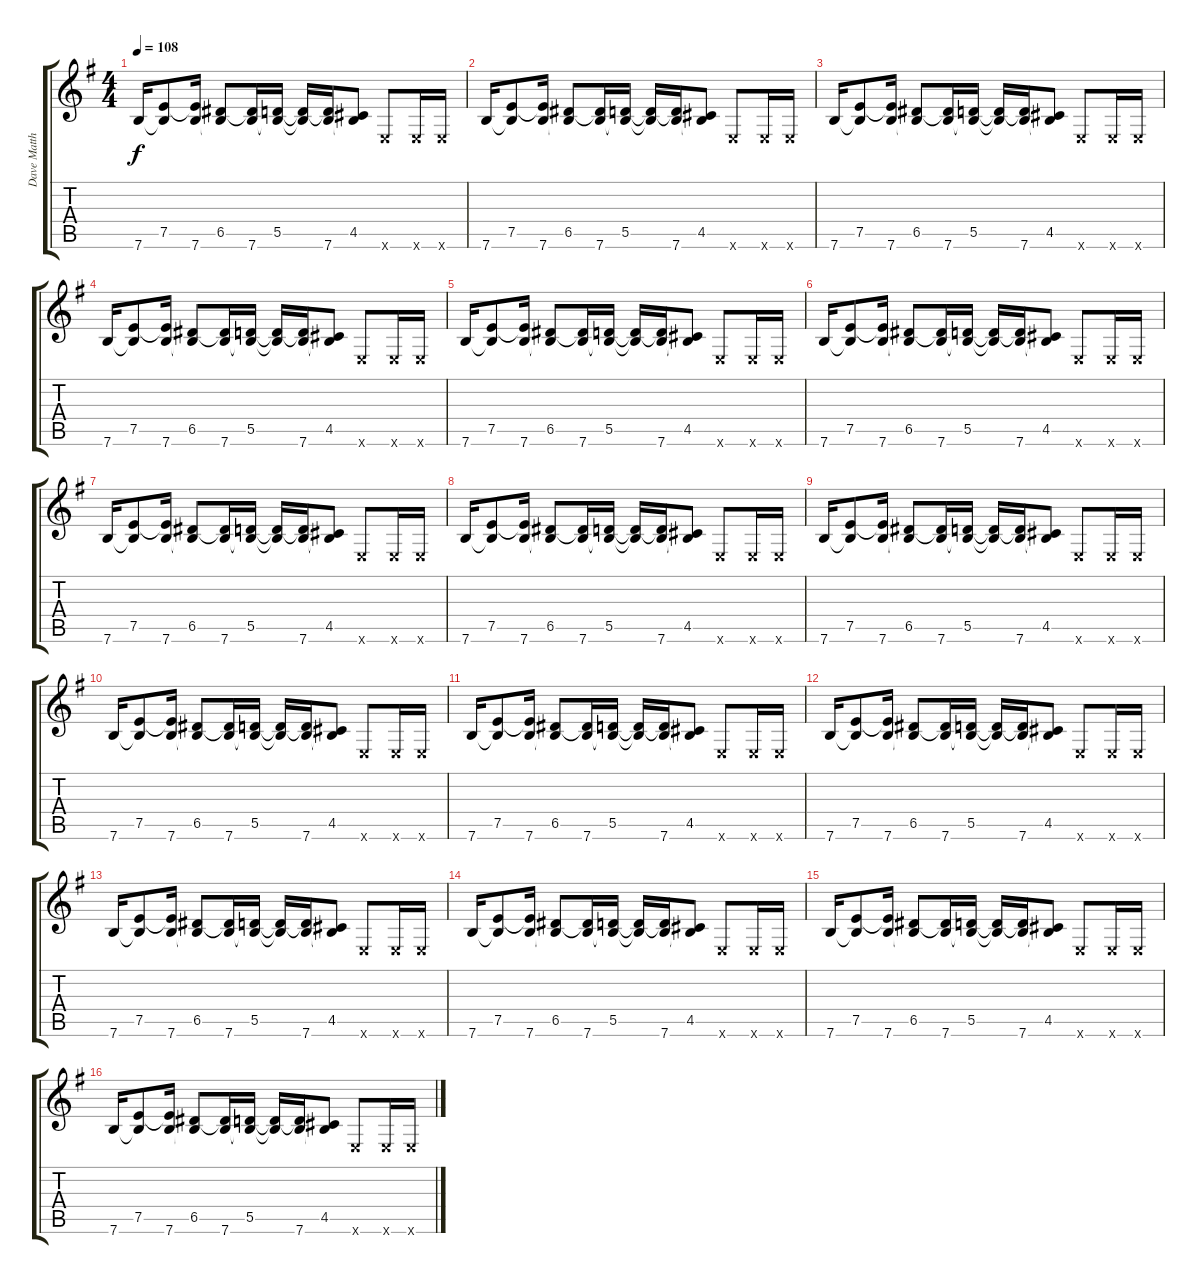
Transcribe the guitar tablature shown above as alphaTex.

\track ("Dave Matthews" "Dave Matth") {instrument acousticguitarsteel}
\staff {score tabs}
\tuning (E4 B3 G3 D3 A2 E2) {hide}
\ts (4 4)
\tempo 108
\clef g2
\ks g
7.6.16{dy f} (7.5 7.6{t}).8 (7.5{t} 7.6).16 (6.5 7.6{t}).8 (6.5{t} 7.6).16 (5.5 7.6{t}).16 (5.5{t} 7.6{t}).16 (5.5{t} 7.6).16 (4.5 7.6{t}).8 0.6{x}.8 0.6{x}.16 0.6{x}.16 |
7.6.16 (7.5 7.6{t}).8 (7.5{t} 7.6).16 (6.5 7.6{t}).8 (6.5{t} 7.6).16 (5.5 7.6{t}).16 (5.5{t} 7.6{t}).16 (5.5{t} 7.6).16 (4.5 7.6{t}).8 0.6{x}.8 0.6{x}.16 0.6{x}.16 |
7.6.16 (7.5 7.6{t}).8 (7.5{t} 7.6).16 (6.5 7.6{t}).8 (6.5{t} 7.6).16 (5.5 7.6{t}).16 (5.5{t} 7.6{t}).16 (5.5{t} 7.6).16 (4.5 7.6{t}).8 0.6{x}.8 0.6{x}.16 0.6{x}.16 |
7.6.16 (7.5 7.6{t}).8 (7.5{t} 7.6).16 (6.5 7.6{t}).8 (6.5{t} 7.6).16 (5.5 7.6{t}).16 (5.5{t} 7.6{t}).16 (5.5{t} 7.6).16 (4.5 7.6{t}).8 0.6{x}.8 0.6{x}.16 0.6{x}.16 |
7.6.16 (7.5 7.6{t}).8 (7.5{t} 7.6).16 (6.5 7.6{t}).8 (6.5{t} 7.6).16 (5.5 7.6{t}).16 (5.5{t} 7.6{t}).16 (5.5{t} 7.6).16 (4.5 7.6{t}).8 0.6{x}.8 0.6{x}.16 0.6{x}.16 |
7.6.16 (7.5 7.6{t}).8 (7.5{t} 7.6).16 (6.5 7.6{t}).8 (6.5{t} 7.6).16 (5.5 7.6{t}).16 (5.5{t} 7.6{t}).16 (5.5{t} 7.6).16 (4.5 7.6{t}).8 0.6{x}.8 0.6{x}.16 0.6{x}.16 |
7.6.16 (7.5 7.6{t}).8 (7.5{t} 7.6).16 (6.5 7.6{t}).8 (6.5{t} 7.6).16 (5.5 7.6{t}).16 (5.5{t} 7.6{t}).16 (5.5{t} 7.6).16 (4.5 7.6{t}).8 0.6{x}.8 0.6{x}.16 0.6{x}.16 |
7.6.16 (7.5 7.6{t}).8 (7.5{t} 7.6).16 (6.5 7.6{t}).8 (6.5{t} 7.6).16 (5.5 7.6{t}).16 (5.5{t} 7.6{t}).16 (5.5{t} 7.6).16 (4.5 7.6{t}).8 0.6{x}.8 0.6{x}.16 0.6{x}.16 |
7.6.16 (7.5 7.6{t}).8 (7.5{t} 7.6).16 (6.5 7.6{t}).8 (6.5{t} 7.6).16 (5.5 7.6{t}).16 (5.5{t} 7.6{t}).16 (5.5{t} 7.6).16 (4.5 7.6{t}).8 0.6{x}.8 0.6{x}.16 0.6{x}.16 |
7.6.16 (7.5 7.6{t}).8 (7.5{t} 7.6).16 (6.5 7.6{t}).8 (6.5{t} 7.6).16 (5.5 7.6{t}).16 (5.5{t} 7.6{t}).16 (5.5{t} 7.6).16 (4.5 7.6{t}).8 0.6{x}.8 0.6{x}.16 0.6{x}.16 |
7.6.16 (7.5 7.6{t}).8 (7.5{t} 7.6).16 (6.5 7.6{t}).8 (6.5{t} 7.6).16 (5.5 7.6{t}).16 (5.5{t} 7.6{t}).16 (5.5{t} 7.6).16 (4.5 7.6{t}).8 0.6{x}.8 0.6{x}.16 0.6{x}.16 |
7.6.16 (7.5 7.6{t}).8 (7.5{t} 7.6).16 (6.5 7.6{t}).8 (6.5{t} 7.6).16 (5.5 7.6{t}).16 (5.5{t} 7.6{t}).16 (5.5{t} 7.6).16 (4.5 7.6{t}).8 0.6{x}.8 0.6{x}.16 0.6{x}.16 |
7.6.16 (7.5 7.6{t}).8 (7.5{t} 7.6).16 (6.5 7.6{t}).8 (6.5{t} 7.6).16 (5.5 7.6{t}).16 (5.5{t} 7.6{t}).16 (5.5{t} 7.6).16 (4.5 7.6{t}).8 0.6{x}.8 0.6{x}.16 0.6{x}.16 |
7.6.16 (7.5 7.6{t}).8 (7.5{t} 7.6).16 (6.5 7.6{t}).8 (6.5{t} 7.6).16 (5.5 7.6{t}).16 (5.5{t} 7.6{t}).16 (5.5{t} 7.6).16 (4.5 7.6{t}).8 0.6{x}.8 0.6{x}.16 0.6{x}.16 |
7.6.16 (7.5 7.6{t}).8 (7.5{t} 7.6).16 (6.5 7.6{t}).8 (6.5{t} 7.6).16 (5.5 7.6{t}).16 (5.5{t} 7.6{t}).16 (5.5{t} 7.6).16 (4.5 7.6{t}).8 0.6{x}.8 0.6{x}.16 0.6{x}.16 |
7.6.16 (7.5 7.6{t}).8 (7.5{t} 7.6).16 (6.5 7.6{t}).8 (6.5{t} 7.6).16 (5.5 7.6{t}).16 (5.5{t} 7.6{t}).16 (5.5{t} 7.6).16 (4.5 7.6{t}).8 0.6{x}.8 0.6{x}.16 0.6{x}.16
